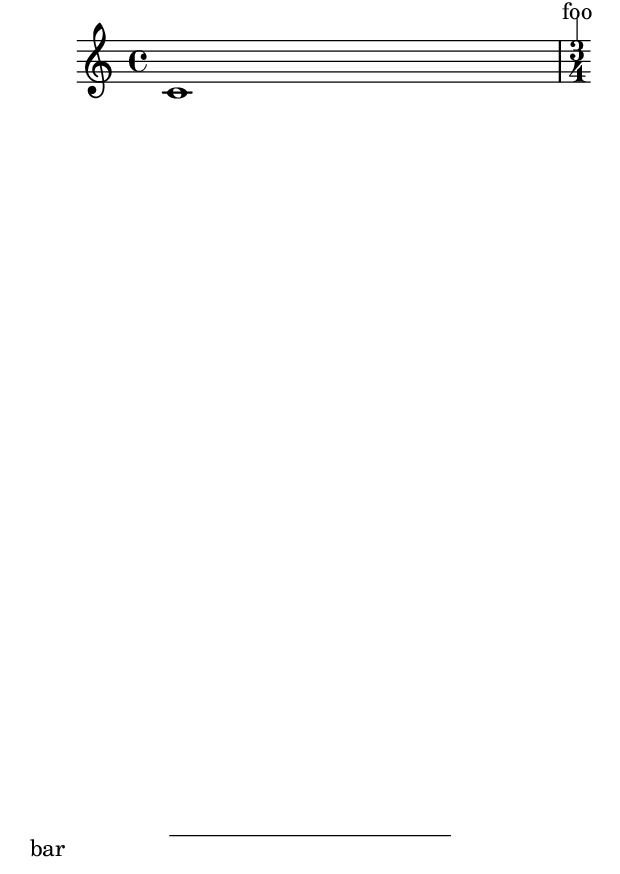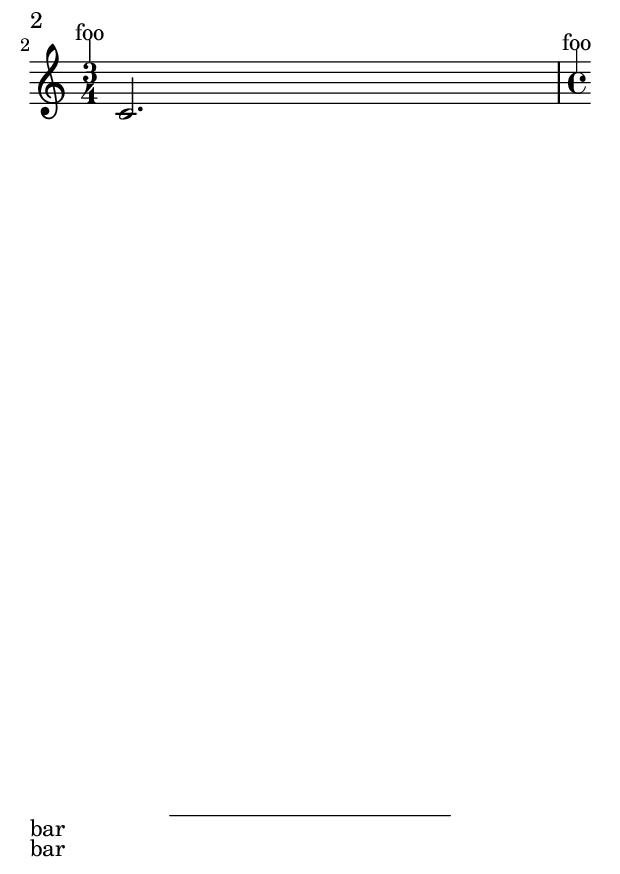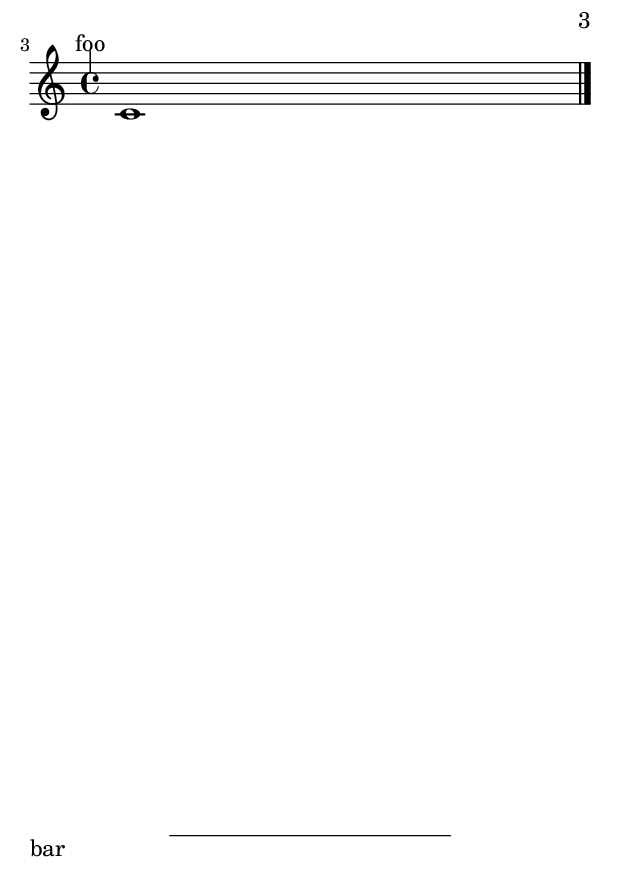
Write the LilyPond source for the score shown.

\version "2.17.6"
\header {
  texidoc = "With grobs that have break visibility, footnotes will
automatically take the break visibility of the grob being footnoted.
This behavior can be overridden.
"
}

#(set-default-paper-size "a6")

\book {

\new Staff
{
  \relative c' {
    c1
    \footnote "foo" #'(0 . 2) "bar" Staff.TimeSignature
    \time 3/4
    \break \pageBreak
    c2.
    \once \override Score.FootnoteItem.break-visibility = ##(#f #f #t)
    \footnote "foo" #'(0 . 2) "bar" Staff.TimeSignature
    \time 4/4
    \break \pageBreak
    c1 \bar "|."
}}}
